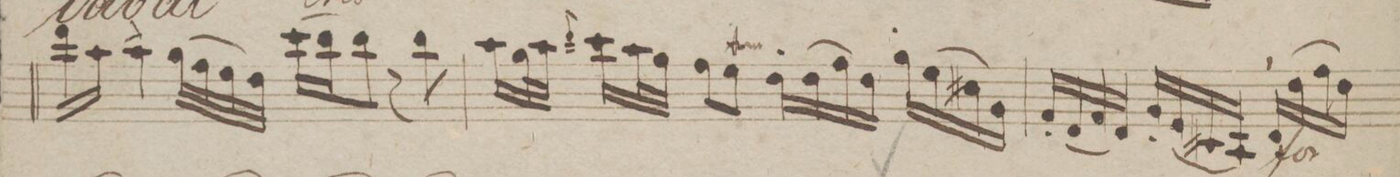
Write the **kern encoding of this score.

**kern	**dynam
*I"Violio 1mo	*
*clefG2	*
*k[b-]	*
*met(c)	*
*M4/4	*
16ddd\LL	.
16aa\JJ	.
4aa^\	.
(32gg\LLL	.
32ff\	.
32ee\	.
32dd\JJJ)	.
(16ccc\LL	.
16bb-\J)	.
8bb-\J	.
8r	.
8bb-\	.
=4	=4
16aa\LL	.
32gg\L	.
32aa\JJJ	.
8qqddd/	.
16ccc\LL	.
32aa\L	.
32gg\JJJ	.
8ff\L	.
8eet\J	.
16dd'\LL	f
(16dd\	.
16ff\	.
16dd\JJ)	.
16gg'\LL	.
(16ee\	.
16cc#X\	.
16a\JJ)	.
=5	=5
16f'/LL	.
(16d/	.
16f/	.
16d/JJ)	.
16g'/LL	.
(16e/	.
16c#X/	.
16A/JJ)	.
16d'/LL	f
(16dd/	.
16ff/	.
16dd/JJ)	.
*-	*-
